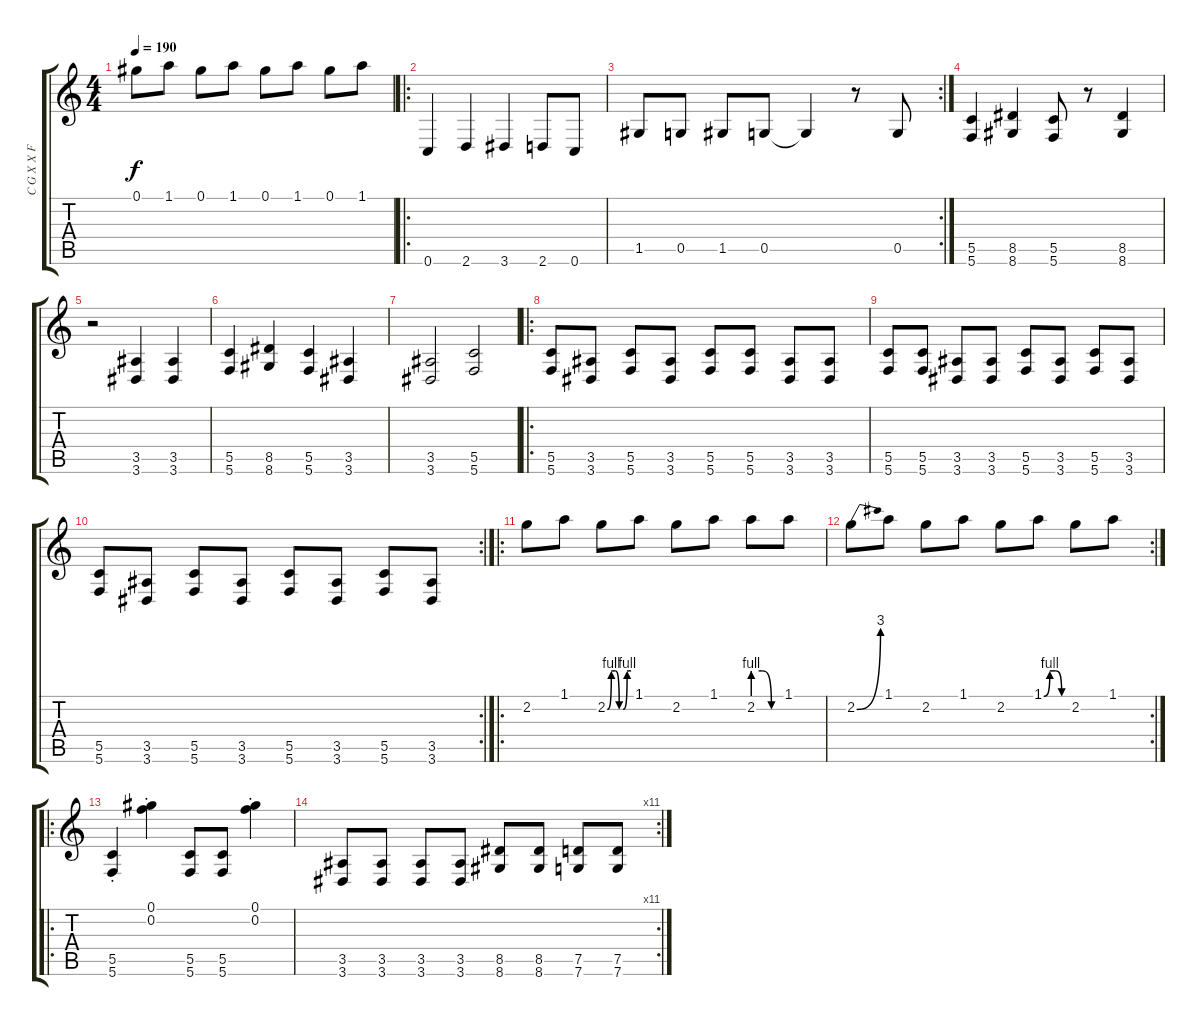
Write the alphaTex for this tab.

\track ("C G X X F G#" "C G X X F ") {instrument electricguitarclean}
\staff {score tabs}
\tuning (Ab4 F4 F2 D3 G2 C2) {hide}
\ts (4 4)
\tempo 190
\clef g2
\ks c
0.1.8{dy f} 1.1.8 0.1.8 1.1.8 0.1.8 1.1.8 0.1.8 1.1.8 |
\ro
0.6.4 2.6.4 3.6.4 2.6.8 0.6.8 |
\rc 2
1.5.8 0.5.8 1.5.8 0.5.8 0.5{t}.4 r.8 0.5.8 |
(5.5 5.6).4 (8.5 8.6).4 (5.5 5.6).8 r.8 (8.5 8.6).4 |
r.2 (3.5 3.6).4 (3.5 3.6).4 |
(5.5 5.6).4 (8.5 8.6).4 (5.5 5.6).4 (3.5 3.6).4 |
(3.5 3.6).2 (5.5 5.6).2 |
\ro
(5.5 5.6).8 (3.5 3.6).8 (5.5 5.6).8 (3.5 3.6).8 (5.5 5.6).8 (5.5 5.6).8 (3.5 3.6).8 (3.5 3.6).8 |
(5.5 5.6).8 (5.5 5.6).8 (3.5 3.6).8 (3.5 3.6).8 (5.5 5.6).8 (3.5 3.6).8 (5.5 5.6).8 (3.5 3.6).8 |
\rc 2
(5.5 5.6).8 (3.5 3.6).8 (5.5 5.6).8 (3.5 3.6).8 (5.5 5.6).8 (3.5 3.6).8 (5.5 5.6).8 (3.5 3.6).8 |
\ro
2.2.8 1.1.8 2.2{be (custom 0 0 10 4 20 4 30 0 40 0 50 4 60 4)}.8 1.1.8 2.2.8 1.1.8 2.2{be (custom 0 4 20 4 40 0 60 0)}.8 1.1.8 |
\rc 2
2.2{be (bend 0 0 60 12)}.8 1.1.8 2.2.8 1.1.8 2.2.8 1.1{be (custom 0 0 15 4 30 4 45 0 60 0)}.8 2.2.8 1.1.8 |
\ro
(5.5{st} 5.6{st}).4 (0.1{st} 0.2{st}).4 (5.5 5.6).8 (5.5 5.6).8 (0.1{st} 0.2{st}).4 |
\rc 11
(3.5 3.6).8 (3.5 3.6).8 (3.5 3.6).8 (3.5 3.6).8 (8.5 8.6).8 (8.5 8.6).8 (7.5 7.6).8 (7.5 7.6).8
